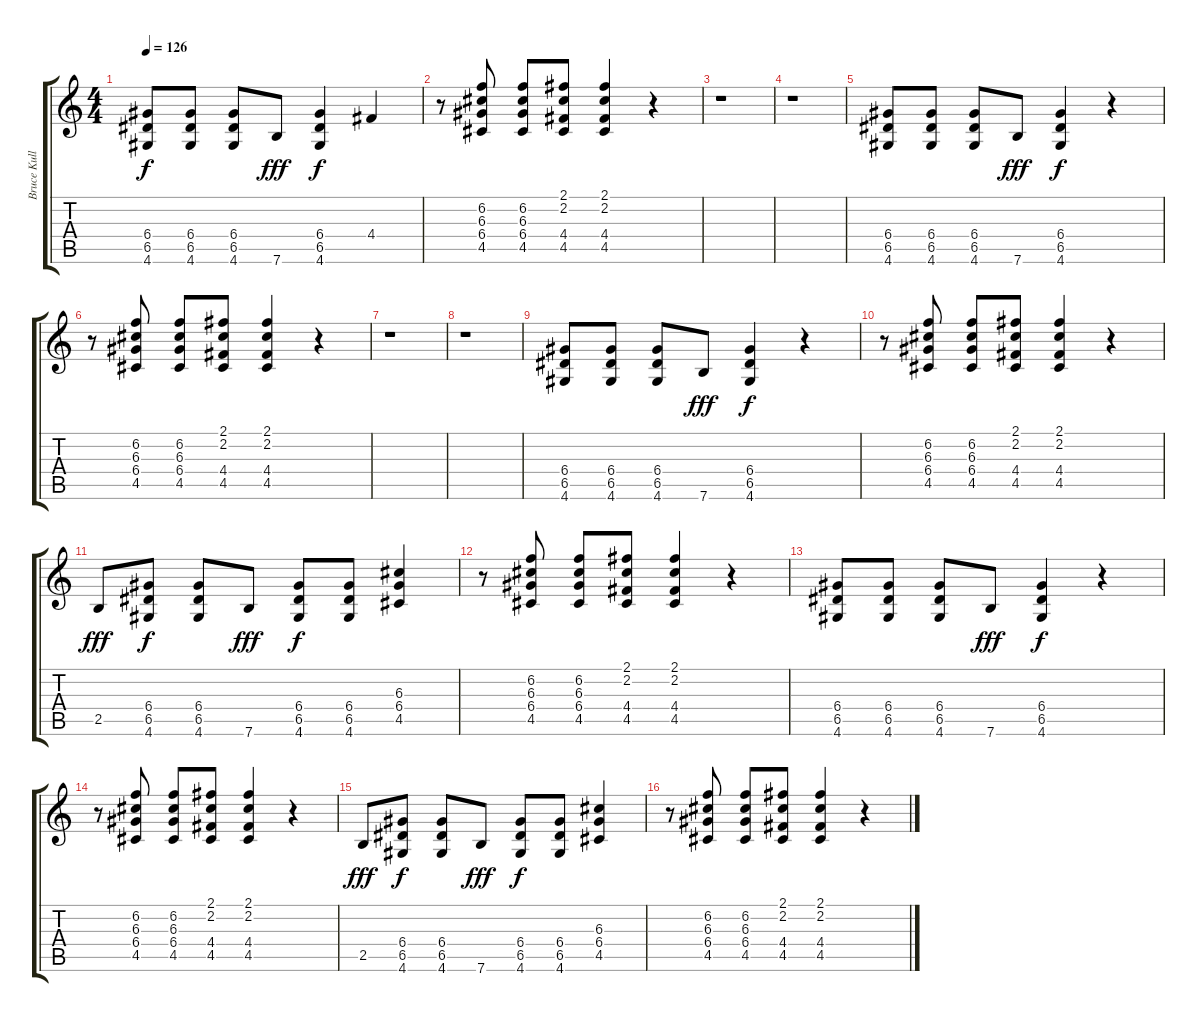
\track ("Bruce Kullick" "Bruce Kull") {instrument distortionguitar}
\staff {score tabs}
\tuning (E4 B3 G3 D3 A2 E2) {hide}
\ts (4 4)
\tempo 126
\clef g2
\ks c
(6.4 6.5 4.6).8{dy f} (6.4 6.5 4.6).8 (6.4 6.5 4.6).8 7.6.8{dy fff} (6.4 6.5 4.6).4{dy f} 4.4.4 |
r.8 (6.2 6.3 6.4 4.5).8 (6.2 6.3 6.4 4.5).8 (2.1 2.2 4.4 4.5).8 (2.1 2.2 4.4 4.5).4 r.4 |
r.1 |
r.1 |
(6.4 6.5 4.6).8 (6.4 6.5 4.6).8 (6.4 6.5 4.6).8 7.6.8{dy fff} (6.4 6.5 4.6).4{dy f} r.4 |
r.8 (6.2 6.3 6.4 4.5).8 (6.2 6.3 6.4 4.5).8 (2.1 2.2 4.4 4.5).8 (2.1 2.2 4.4 4.5).4 r.4 |
r.1 |
r.1 |
(6.4 6.5 4.6).8 (6.4 6.5 4.6).8 (6.4 6.5 4.6).8 7.6.8{dy fff} (6.4 6.5 4.6).4{dy f} r.4 |
r.8 (6.2 6.3 6.4 4.5).8 (6.2 6.3 6.4 4.5).8 (2.1 2.2 4.4 4.5).8 (2.1 2.2 4.4 4.5).4 r.4 |
2.5.8{dy fff} (6.4 6.5 4.6).8{dy f} (6.4 6.5 4.6).8 7.6.8{dy fff} (6.4 6.5 4.6).8{dy f} (6.4 6.5 4.6).8 (6.3 6.4 4.5).4 |
r.8 (6.2 6.3 6.4 4.5).8 (6.2 6.3 6.4 4.5).8 (2.1 2.2 4.4 4.5).8 (2.1 2.2 4.4 4.5).4 r.4 |
(6.4 6.5 4.6).8 (6.4 6.5 4.6).8 (6.4 6.5 4.6).8 7.6.8{dy fff} (6.4 6.5 4.6).4{dy f} r.4 |
r.8 (6.2 6.3 6.4 4.5).8 (6.2 6.3 6.4 4.5).8 (2.1 2.2 4.4 4.5).8 (2.1 2.2 4.4 4.5).4 r.4 |
2.5.8{dy fff} (6.4 6.5 4.6).8{dy f} (6.4 6.5 4.6).8 7.6.8{dy fff} (6.4 6.5 4.6).8{dy f} (6.4 6.5 4.6).8 (6.3 6.4 4.5).4 |
r.8 (6.2 6.3 6.4 4.5).8 (6.2 6.3 6.4 4.5).8 (2.1 2.2 4.4 4.5).8 (2.1 2.2 4.4 4.5).4 r.4
